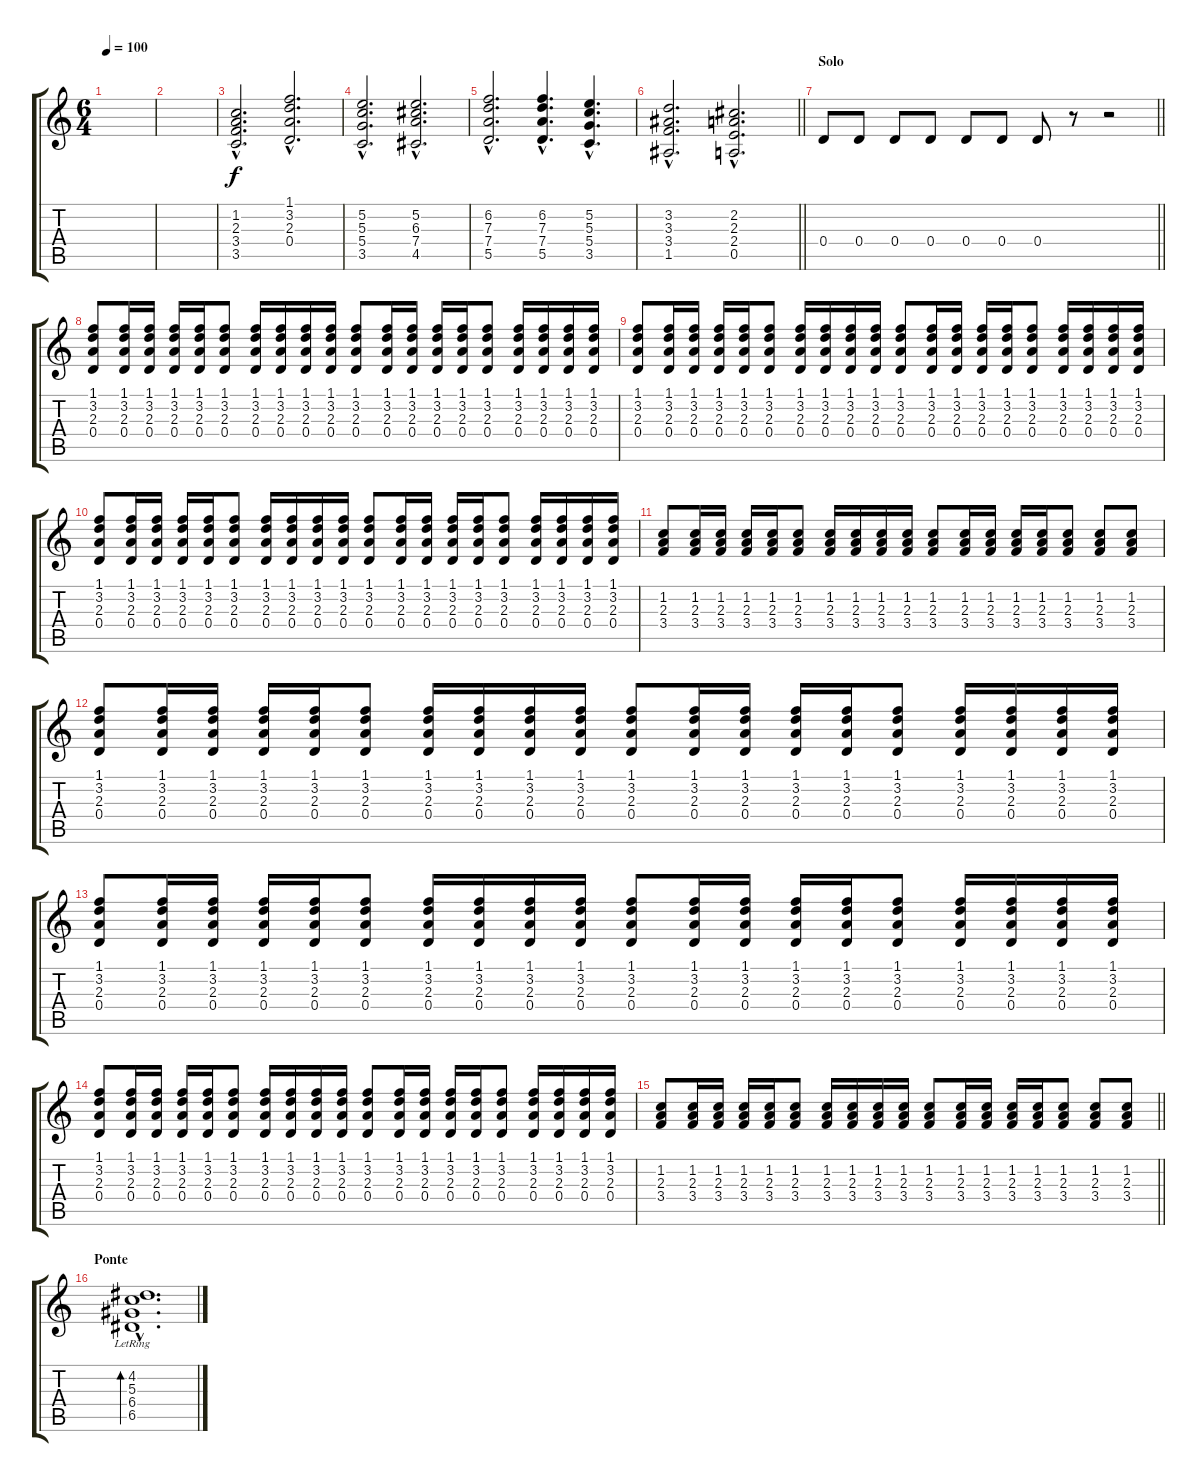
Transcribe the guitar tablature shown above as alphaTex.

\track "" {instrument acousticguitarsteel}
\staff {score tabs}
\tuning (E4 B3 G3 D3 A2 E2) {hide}
\ts (6 4)
\tempo 100
\clef g2
\ks c
|
|
(1.2{hac} 2.3{hac} 3.4{hac} 3.5{hac}).2{d} (1.1{hac} 3.2{hac} 2.3{hac} 0.4{hac}).2{d} |
(5.2{hac} 5.3{hac} 5.4{hac} 3.5{hac}).2{d} (5.2{hac} 6.3{hac} 7.4{hac} 4.5{hac}).2{d} |
(6.2{hac} 7.3{hac} 7.4{hac} 5.5{hac}).2{d} (6.2{hac} 7.3{hac} 7.4{hac} 5.5{hac}).4{d} (5.2{hac} 5.3{hac} 5.4{hac} 3.5{hac}).4{d} |
\barLineRight lightlight
(3.2{hac} 3.3{hac} 3.4{hac} 1.5{hac}).2{d} (2.2{hac} 2.3{hac} 2.4{hac} 0.5{hac}).2{d} |
\section ("" "Solo")
\barLineRight lightlight
0.4.8 0.4.8 0.4.8 0.4.8 0.4.8 0.4.8 0.4.8 r.8 r.2 |
(1.1 3.2 2.3 0.4).8 (1.1 3.2 2.3 0.4).16 (1.1 3.2 2.3 0.4).16 (1.1 3.2 2.3 0.4).16 (1.1 3.2 2.3 0.4).16 (1.1 3.2 2.3 0.4).8 (1.1 3.2 2.3 0.4).16 (1.1 3.2 2.3 0.4).16 (1.1 3.2 2.3 0.4).16 (1.1 3.2 2.3 0.4).16 (1.1 3.2 2.3 0.4).8 (1.1 3.2 2.3 0.4).16 (1.1 3.2 2.3 0.4).16 (1.1 3.2 2.3 0.4).16 (1.1 3.2 2.3 0.4).16 (1.1 3.2 2.3 0.4).8 (1.1 3.2 2.3 0.4).16 (1.1 3.2 2.3 0.4).16 (1.1 3.2 2.3 0.4).16 (1.1 3.2 2.3 0.4).16 |
(1.1 3.2 2.3 0.4).8 (1.1 3.2 2.3 0.4).16 (1.1 3.2 2.3 0.4).16 (1.1 3.2 2.3 0.4).16 (1.1 3.2 2.3 0.4).16 (1.1 3.2 2.3 0.4).8 (1.1 3.2 2.3 0.4).16 (1.1 3.2 2.3 0.4).16 (1.1 3.2 2.3 0.4).16 (1.1 3.2 2.3 0.4).16 (1.1 3.2 2.3 0.4).8 (1.1 3.2 2.3 0.4).16 (1.1 3.2 2.3 0.4).16 (1.1 3.2 2.3 0.4).16 (1.1 3.2 2.3 0.4).16 (1.1 3.2 2.3 0.4).8 (1.1 3.2 2.3 0.4).16 (1.1 3.2 2.3 0.4).16 (1.1 3.2 2.3 0.4).16 (1.1 3.2 2.3 0.4).16 |
(1.1 3.2 2.3 0.4).8 (1.1 3.2 2.3 0.4).16 (1.1 3.2 2.3 0.4).16 (1.1 3.2 2.3 0.4).16 (1.1 3.2 2.3 0.4).16 (1.1 3.2 2.3 0.4).8 (1.1 3.2 2.3 0.4).16 (1.1 3.2 2.3 0.4).16 (1.1 3.2 2.3 0.4).16 (1.1 3.2 2.3 0.4).16 (1.1 3.2 2.3 0.4).8 (1.1 3.2 2.3 0.4).16 (1.1 3.2 2.3 0.4).16 (1.1 3.2 2.3 0.4).16 (1.1 3.2 2.3 0.4).16 (1.1 3.2 2.3 0.4).8 (1.1 3.2 2.3 0.4).16 (1.1 3.2 2.3 0.4).16 (1.1 3.2 2.3 0.4).16 (1.1 3.2 2.3 0.4).16 |
(1.2 2.3 3.4).8 (1.2 2.3 3.4).16 (1.2 2.3 3.4).16 (1.2 2.3 3.4).16 (1.2 2.3 3.4).16 (1.2 2.3 3.4).8 (1.2 2.3 3.4).16 (1.2 2.3 3.4).16 (1.2 2.3 3.4).16 (1.2 2.3 3.4).16 (1.2 2.3 3.4).8 (1.2 2.3 3.4).16 (1.2 2.3 3.4).16 (1.2 2.3 3.4).16 (1.2 2.3 3.4).16 (1.2 2.3 3.4).8 (1.2 2.3 3.4).8 (1.2 2.3 3.4).8 |
(1.1 3.2 2.3 0.4).8 (1.1 3.2 2.3 0.4).16 (1.1 3.2 2.3 0.4).16 (1.1 3.2 2.3 0.4).16 (1.1 3.2 2.3 0.4).16 (1.1 3.2 2.3 0.4).8 (1.1 3.2 2.3 0.4).16 (1.1 3.2 2.3 0.4).16 (1.1 3.2 2.3 0.4).16 (1.1 3.2 2.3 0.4).16 (1.1 3.2 2.3 0.4).8 (1.1 3.2 2.3 0.4).16 (1.1 3.2 2.3 0.4).16 (1.1 3.2 2.3 0.4).16 (1.1 3.2 2.3 0.4).16 (1.1 3.2 2.3 0.4).8 (1.1 3.2 2.3 0.4).16 (1.1 3.2 2.3 0.4).16 (1.1 3.2 2.3 0.4).16 (1.1 3.2 2.3 0.4).16 |
(1.1 3.2 2.3 0.4).8 (1.1 3.2 2.3 0.4).16 (1.1 3.2 2.3 0.4).16 (1.1 3.2 2.3 0.4).16 (1.1 3.2 2.3 0.4).16 (1.1 3.2 2.3 0.4).8 (1.1 3.2 2.3 0.4).16 (1.1 3.2 2.3 0.4).16 (1.1 3.2 2.3 0.4).16 (1.1 3.2 2.3 0.4).16 (1.1 3.2 2.3 0.4).8 (1.1 3.2 2.3 0.4).16 (1.1 3.2 2.3 0.4).16 (1.1 3.2 2.3 0.4).16 (1.1 3.2 2.3 0.4).16 (1.1 3.2 2.3 0.4).8 (1.1 3.2 2.3 0.4).16 (1.1 3.2 2.3 0.4).16 (1.1 3.2 2.3 0.4).16 (1.1 3.2 2.3 0.4).16 |
(1.1 3.2 2.3 0.4).8 (1.1 3.2 2.3 0.4).16 (1.1 3.2 2.3 0.4).16 (1.1 3.2 2.3 0.4).16 (1.1 3.2 2.3 0.4).16 (1.1 3.2 2.3 0.4).8 (1.1 3.2 2.3 0.4).16 (1.1 3.2 2.3 0.4).16 (1.1 3.2 2.3 0.4).16 (1.1 3.2 2.3 0.4).16 (1.1 3.2 2.3 0.4).8 (1.1 3.2 2.3 0.4).16 (1.1 3.2 2.3 0.4).16 (1.1 3.2 2.3 0.4).16 (1.1 3.2 2.3 0.4).16 (1.1 3.2 2.3 0.4).8 (1.1 3.2 2.3 0.4).16 (1.1 3.2 2.3 0.4).16 (1.1 3.2 2.3 0.4).16 (1.1 3.2 2.3 0.4).16 |
\barLineRight lightlight
(1.2 2.3 3.4).8 (1.2 2.3 3.4).16 (1.2 2.3 3.4).16 (1.2 2.3 3.4).16 (1.2 2.3 3.4).16 (1.2 2.3 3.4).8 (1.2 2.3 3.4).16 (1.2 2.3 3.4).16 (1.2 2.3 3.4).16 (1.2 2.3 3.4).16 (1.2 2.3 3.4).8 (1.2 2.3 3.4).16 (1.2 2.3 3.4).16 (1.2 2.3 3.4).16 (1.2 2.3 3.4).16 (1.2 2.3 3.4).8 (1.2 2.3 3.4).8 (1.2 2.3 3.4).8 |
\section ("" "Ponte")
(4.2{hac lr} 5.3{hac lr} 6.4{hac lr} 6.5{hac lr}).1{d bd 60}
